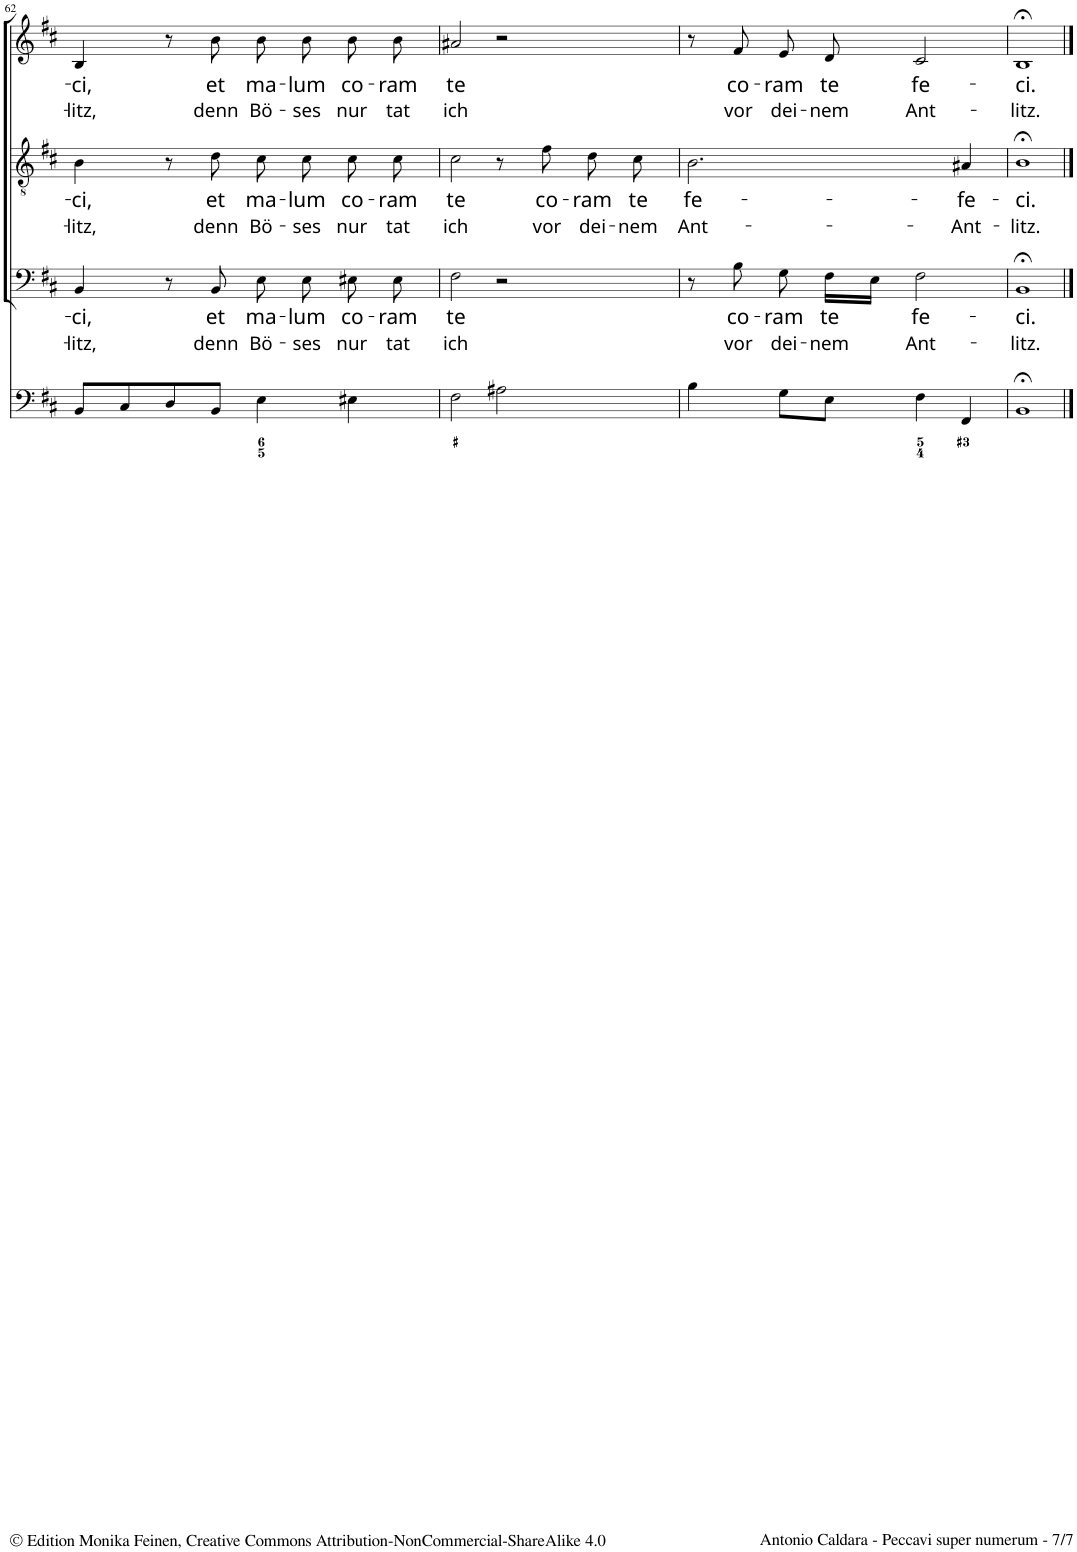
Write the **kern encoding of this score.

**kern	**kern	**text	**text	**kern	**text	**text	**kern	**text	**text
*part4	*part3	*part3	*part3	*part2	*part2	*part2	*part1	*part1	*part1
*staff4	*staff3	*staff3	*staff3	*staff2	*staff2	*staff2	*staff1	*staff1	*staff1
*I"ORGANO. ad libitum.	*I"BASSO.	*	*	*I"TENORE.	*	*	*I"ALTO.	*	*
!!LO:PB:g=z
*clefF4	*clefF4	*	*	*clefGv2	*	*	*clefG2	*	*
*k[f#c#]	*k[f#c#]	*	*	*k[f#c#]	*	*	*k[f#c#]	*	*
*M4/4	*M4/4	*	*	*M4/4	*	*	*M4/4	*	*
*met(c)	*met(c)	*	*	*met(c)	*	*	*met(c)	*	*
=62	=62	=62	=62	=62	=62	=62	=62	=62	=62
!	!	!LO:LY:b	!LO:LY:b	!	!LO:LY:b	!LO:LY:b	!	!LO:LY:b	!LO:LY:b
8BB/L	4BB/	-ci,	-litz,	4B\	-ci,	-litz,	4B/	-ci,	-litz,
8C#/	.	.	.	.	.	.	.	.	.
8D/	8r	.	.	8r	.	.	8r	.	.
!	!	!LO:LY:b	!LO:LY:b	!	!LO:LY:b	!LO:LY:b	!	!LO:LY:b	!LO:LY:b
8BB/J	8BB/	et	denn	8d\	et	denn	8b\	et	denn
!	!	!LO:LY:b	!LO:LY:b	!	!LO:LY:b	!LO:LY:b	!	!LO:LY:b	!LO:LY:b
4E\	8E\	ma-	Bö-	8c#\L	ma-	Bö-	8b\L	ma-	Bö-
!	!	!LO:LY:b	!LO:LY:b	!	!LO:LY:b	!LO:LY:b	!	!LO:LY:b	!LO:LY:b
.	8E\	-lum	-ses	8c#\J	-lum	-ses	8b\J	-lum	-ses
!	!	!LO:LY:b	!LO:LY:b	!	!LO:LY:b	!LO:LY:b	!	!LO:LY:b	!LO:LY:b
4E#X\	8E#X\	co-	nur	8c#\L	co-	nur	8b\L	co-	nur
!	!	!LO:LY:b	!LO:LY:b	!	!LO:LY:b	!LO:LY:b	!	!LO:LY:b	!LO:LY:b
.	8E#\	-ram	tat	8c#\J	-ram	tat	8b\J	-ram	tat
=63	=63	=63	=63	=63	=63	=63	=63	=63	=63
!	!	!LO:LY:b	!LO:LY:b	!	!LO:LY:b	!LO:LY:b	!	!LO:LY:b	!LO:LY:b
2F#\	2F#\	te	ich	2c#\	te	ich	2a#X/	te	ich
2A#X\	2r	.	.	8r	.	.	2r	.	.
!	!	!	!	!	!LO:LY:b	!LO:LY:b	!	!	!
.	.	.	.	8f#\	co-	vor	.	.	.
!	!	!	!	!	!LO:LY:b	!LO:LY:b	!	!	!
.	.	.	.	8d\L	-ram	dei-	.	.	.
!	!	!	!	!	!LO:LY:b	!LO:LY:b	!	!	!
.	.	.	.	8c#\J	te	-nem	.	.	.
=64	=64	=64	=64	=64	=64	=64	=64	=64	=64
!	!	!	!	!	!LO:LY:b	!LO:LY:b	!	!	!
4B\	8r	.	.	2.B\	fe-	Ant-	8r	.	.
!	!	!LO:LY:b	!LO:LY:b	!	!	!	!	!LO:LY:b	!LO:LY:b
.	8B\	co-	vor	.	.	.	8f#/	co-	vor
!	!	!LO:LY:b	!LO:LY:b	!	!	!	!	!LO:LY:b	!LO:LY:b
8G\L	8G\	-ram	dei-	.	.	.	8e/L	-ram	dei-
!	!	!LO:LY:b	!LO:LY:b	!	!	!	!	!LO:LY:b	!LO:LY:b
8E\J	16F#\LL	te	-nem	.	.	.	8d/J	te	-nem
.	16E\JJ	.	.	.	.	.	.	.	.
!	!	!LO:LY:b	!LO:LY:b	!	!	!	!	!LO:LY:b	!LO:LY:b
4F#\	2F#\	fe-	Ant-	.	.	.	2c#/	fe-	Ant-
!	!	!	!	!	!LO:LY:b	!LO:LY:b	!	!	!
4FF#/	.	.	.	4A#X/	fe-	Ant-	.	.	.
=65	=65	=65	=65	=65	=65	=65	=65	=65	=65
!	!	!LO:LY:b	!LO:LY:b	!	!LO:LY:b	!LO:LY:b	!	!LO:LY:b	!LO:LY:b
1BB;<	1BB;<	-ci.	-litz.	1B;<	-ci.	-litz.	1B;<	-ci.	-litz.
==	==	==	==	==	==	==	==	==	==
*-	*-	*-	*-	*-	*-	*-	*-	*-	*-
